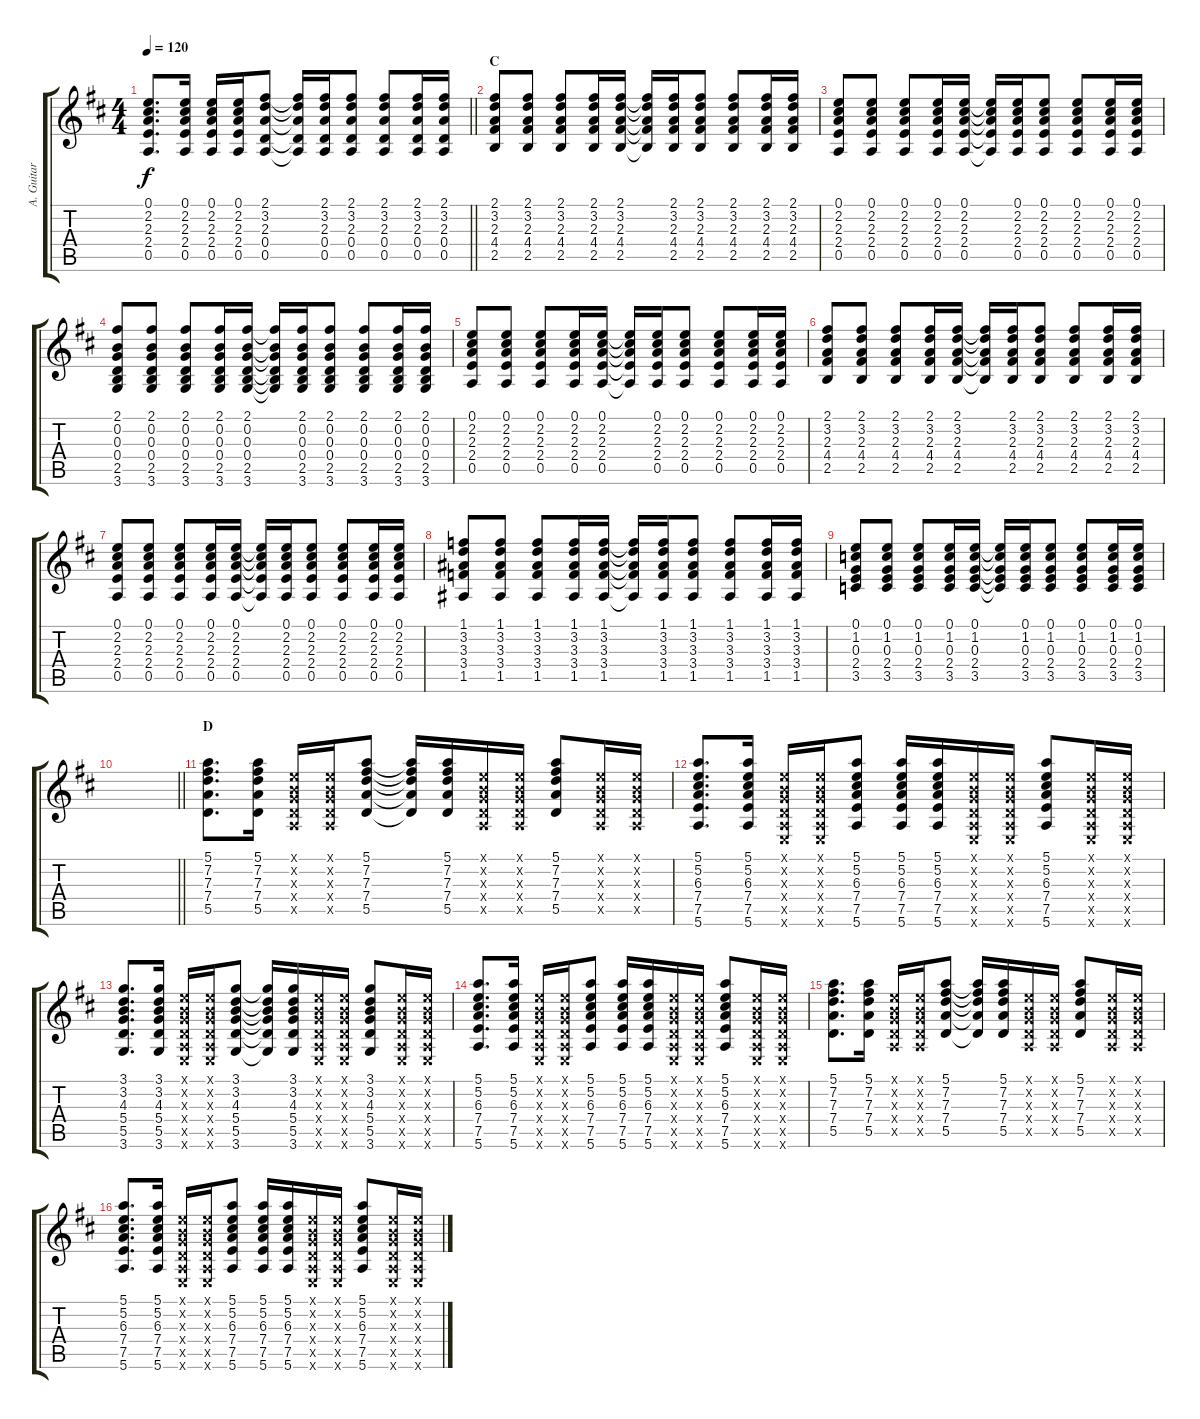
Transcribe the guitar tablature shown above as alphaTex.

\track ("A. Guitar II" "A. Guitar ") {instrument acousticguitarsteel}
\staff {score tabs}
\tuning (E4 B3 G3 D3 A2 E2) {hide}
\ts (4 4)
\tempo 120
\clef g2
\barLineRight lightlight
\ks d
(0.1 2.2 2.3 2.4 0.5).8{d dy f} (0.1 2.2 2.3 2.4 0.5).16 (0.1 2.2 2.3 2.4 0.5).16 (0.1 2.2 2.3 2.4 0.5).16 (2.1 3.2 2.3 0.4 0.5).8 (2.1{t} 3.2{t} 2.3{t} 0.4{t} 0.5{t}).16 (2.1 3.2 2.3 0.4 0.5).16 (2.1 3.2 2.3 0.4 0.5).8 (2.1 3.2 2.3 0.4 0.5).8 (2.1 3.2 2.3 0.4 0.5).16 (2.1 3.2 2.3 0.4 0.5).16 |
\section ("" "C")
(2.1 3.2 2.3 4.4 2.5).8 (2.1 3.2 2.3 4.4 2.5).8 (2.1 3.2 2.3 4.4 2.5).8 (2.1 3.2 2.3 4.4 2.5).16 (2.1 3.2 2.3 4.4 2.5).16 (2.1{t} 3.2{t} 2.3{t} 4.4{t} 2.5{t}).16 (2.1 3.2 2.3 4.4 2.5).16 (2.1 3.2 2.3 4.4 2.5).8 (2.1 3.2 2.3 4.4 2.5).8 (2.1 3.2 2.3 4.4 2.5).16 (2.1 3.2 2.3 4.4 2.5).16 |
(0.1 2.2 2.3 2.4 0.5).8 (0.1 2.2 2.3 2.4 0.5).8 (0.1 2.2 2.3 2.4 0.5).8 (0.1 2.2 2.3 2.4 0.5).16 (0.1 2.2 2.3 2.4 0.5).16 (0.1{t} 2.2{t} 2.3{t} 2.4{t} 0.5{t}).16 (0.1 2.2 2.3 2.4 0.5).16 (0.1 2.2 2.3 2.4 0.5).8 (0.1 2.2 2.3 2.4 0.5).8 (0.1 2.2 2.3 2.4 0.5).16 (0.1 2.2 2.3 2.4 0.5).16 |
(2.1 0.2 0.3 0.4 2.5 3.6).8 (2.1 0.2 0.3 0.4 2.5 3.6).8 (2.1 0.2 0.3 0.4 2.5 3.6).8 (2.1 0.2 0.3 0.4 2.5 3.6).16 (2.1 0.2 0.3 0.4 2.5 3.6).16 (2.1{t} 0.2{t} 0.3{t} 0.4{t} 2.5{t} 3.6{t}).16 (2.1 0.2 0.3 0.4 2.5 3.6).16 (2.1 0.2 0.3 0.4 2.5 3.6).8 (2.1 0.2 0.3 0.4 2.5 3.6).8 (2.1 0.2 0.3 0.4 2.5 3.6).16 (2.1 0.2 0.3 0.4 2.5 3.6).16 |
(0.1 2.2 2.3 2.4 0.5).8 (0.1 2.2 2.3 2.4 0.5).8 (0.1 2.2 2.3 2.4 0.5).8 (0.1 2.2 2.3 2.4 0.5).16 (0.1 2.2 2.3 2.4 0.5).16 (0.1{t} 2.2{t} 2.3{t} 2.4{t} 0.5{t}).16 (0.1 2.2 2.3 2.4 0.5).16 (0.1 2.2 2.3 2.4 0.5).8 (0.1 2.2 2.3 2.4 0.5).8 (0.1 2.2 2.3 2.4 0.5).16 (0.1 2.2 2.3 2.4 0.5).16 |
(2.1 3.2 2.3 4.4 2.5).8 (2.1 3.2 2.3 4.4 2.5).8 (2.1 3.2 2.3 4.4 2.5).8 (2.1 3.2 2.3 4.4 2.5).16 (2.1 3.2 2.3 4.4 2.5).16 (2.1{t} 3.2{t} 2.3{t} 4.4{t} 2.5{t}).16 (2.1 3.2 2.3 4.4 2.5).16 (2.1 3.2 2.3 4.4 2.5).8 (2.1 3.2 2.3 4.4 2.5).8 (2.1 3.2 2.3 4.4 2.5).16 (2.1 3.2 2.3 4.4 2.5).16 |
(0.1 2.2 2.3 2.4 0.5).8 (0.1 2.2 2.3 2.4 0.5).8 (0.1 2.2 2.3 2.4 0.5).8 (0.1 2.2 2.3 2.4 0.5).16 (0.1 2.2 2.3 2.4 0.5).16 (0.1{t} 2.2{t} 2.3{t} 2.4{t} 0.5{t}).16 (0.1 2.2 2.3 2.4 0.5).16 (0.1 2.2 2.3 2.4 0.5).8 (0.1 2.2 2.3 2.4 0.5).8 (0.1 2.2 2.3 2.4 0.5).16 (0.1 2.2 2.3 2.4 0.5).16 |
(1.1 3.2 3.3 3.4 1.5).8 (1.1 3.2 3.3 3.4 1.5).8 (1.1 3.2 3.3 3.4 1.5).8 (1.1 3.2 3.3 3.4 1.5).16 (1.1 3.2 3.3 3.4 1.5).16 (1.1{t} 3.2{t} 3.3{t} 3.4{t} 1.5{t}).16 (1.1 3.2 3.3 3.4 1.5).16 (1.1 3.2 3.3 3.4 1.5).8 (1.1 3.2 3.3 3.4 1.5).8 (1.1 3.2 3.3 3.4 1.5).16 (1.1 3.2 3.3 3.4 1.5).16 |
(0.1 1.2 0.3 2.4 3.5).8 (0.1 1.2 0.3 2.4 3.5).8 (0.1 1.2 0.3 2.4 3.5).8 (0.1 1.2 0.3 2.4 3.5).16 (0.1 1.2 0.3 2.4 3.5).16 (0.1{t} 1.2{t} 0.3{t} 2.4{t} 3.5{t}).16 (0.1 1.2 0.3 2.4 3.5).16 (0.1 1.2 0.3 2.4 3.5).8 (0.1 1.2 0.3 2.4 3.5).8 (0.1 1.2 0.3 2.4 3.5).16 (0.1 1.2 0.3 2.4 3.5).16 |
\barLineRight lightlight
|
\section ("" "D")
(5.1 7.2 7.3 7.4 5.5).8{d} (5.1 7.2 7.3 7.4 5.5).16 (0.1{x} 0.2{x} 0.3{x} 0.4{x} 0.5{x}).16 (0.1{x} 0.2{x} 0.3{x} 0.4{x} 0.5{x}).16 (5.1 7.2 7.3 7.4 5.5).8 (5.1{t} 7.2{t} 7.3{t} 7.4{t} 5.5{t}).16 (5.1 7.2 7.3 7.4 5.5).16 (0.1{x} 0.2{x} 0.3{x} 0.4{x} 0.5{x}).16 (0.1{x} 0.2{x} 0.3{x} 0.4{x} 0.5{x}).16 (5.1 7.2 7.3 7.4 5.5).8 (0.1{x} 0.2{x} 0.3{x} 0.4{x} 0.5{x}).16 (0.1{x} 0.2{x} 0.3{x} 0.4{x} 0.5{x}).16 |
(5.1 5.2 6.3 7.4 7.5 5.6).8{d} (5.1 5.2 6.3 7.4 7.5 5.6).16 (0.1{x} 0.2{x} 0.3{x} 0.4{x} 0.5{x} 0.6{x}).16 (0.1{x} 0.2{x} 0.3{x} 0.4{x} 0.5{x} 0.6{x}).16 (5.1 5.2 6.3 7.4 7.5 5.6).8 (5.1 5.2 6.3 7.4 7.5 5.6).16 (5.1 5.2 6.3 7.4 7.5 5.6).16 (0.1{x} 0.2{x} 0.3{x} 0.4{x} 0.5{x} 0.6{x}).16 (0.1{x} 0.2{x} 0.3{x} 0.4{x} 0.5{x} 0.6{x}).16 (5.1 5.2 6.3 7.4 7.5 5.6).8 (0.1{x} 0.2{x} 0.3{x} 0.4{x} 0.5{x} 0.6{x}).16 (0.1{x} 0.2{x} 0.3{x} 0.4{x} 0.5{x} 0.6{x}).16 |
(3.1 3.2 4.3 5.4 5.5 3.6).8{d} (3.1 3.2 4.3 5.4 5.5 3.6).16 (0.1{x} 0.2{x} 0.3{x} 0.4{x} 0.5{x} 0.6{x}).16 (0.1{x} 0.2{x} 0.3{x} 0.4{x} 0.5{x} 0.6{x}).16 (3.1 3.2 4.3 5.4 5.5 3.6).8 (3.1{t} 3.2{t} 4.3{t} 5.4{t} 5.5{t} 3.6{t}).16 (3.1 3.2 4.3 5.4 5.5 3.6).16 (0.1{x} 0.2{x} 0.3{x} 0.4{x} 0.5{x} 0.6{x}).16 (0.1{x} 0.2{x} 0.3{x} 0.4{x} 0.5{x} 0.6{x}).16 (3.1 3.2 4.3 5.4 5.5 3.6).8 (0.1{x} 0.2{x} 0.3{x} 0.4{x} 0.5{x} 0.6{x}).16 (0.1{x} 0.2{x} 0.3{x} 0.4{x} 0.5{x} 0.6{x}).16 |
(5.1 5.2 6.3 7.4 7.5 5.6).8{d} (5.1 5.2 6.3 7.4 7.5 5.6).16 (0.1{x} 0.2{x} 0.3{x} 0.4{x} 0.5{x} 0.6{x}).16 (0.1{x} 0.2{x} 0.3{x} 0.4{x} 0.5{x} 0.6{x}).16 (5.1 5.2 6.3 7.4 7.5 5.6).8 (5.1 5.2 6.3 7.4 7.5 5.6).16 (5.1 5.2 6.3 7.4 7.5 5.6).16 (0.1{x} 0.2{x} 0.3{x} 0.4{x} 0.5{x} 0.6{x}).16 (0.1{x} 0.2{x} 0.3{x} 0.4{x} 0.5{x} 0.6{x}).16 (5.1 5.2 6.3 7.4 7.5 5.6).8 (0.1{x} 0.2{x} 0.3{x} 0.4{x} 0.5{x} 0.6{x}).16 (0.1{x} 0.2{x} 0.3{x} 0.4{x} 0.5{x} 0.6{x}).16 |
(5.1 7.2 7.3 7.4 5.5).8{d} (5.1 7.2 7.3 7.4 5.5).16 (0.1{x} 0.2{x} 0.3{x} 0.4{x} 0.5{x}).16 (0.1{x} 0.2{x} 0.3{x} 0.4{x} 0.5{x}).16 (5.1 7.2 7.3 7.4 5.5).8 (5.1{t} 7.2{t} 7.3{t} 7.4{t} 5.5{t}).16 (5.1 7.2 7.3 7.4 5.5).16 (0.1{x} 0.2{x} 0.3{x} 0.4{x} 0.5{x}).16 (0.1{x} 0.2{x} 0.3{x} 0.4{x} 0.5{x}).16 (5.1 7.2 7.3 7.4 5.5).8 (0.1{x} 0.2{x} 0.3{x} 0.4{x} 0.5{x}).16 (0.1{x} 0.2{x} 0.3{x} 0.4{x} 0.5{x}).16 |
(5.1 5.2 6.3 7.4 7.5 5.6).8{d} (5.1 5.2 6.3 7.4 7.5 5.6).16 (0.1{x} 0.2{x} 0.3{x} 0.4{x} 0.5{x} 0.6{x}).16 (0.1{x} 0.2{x} 0.3{x} 0.4{x} 0.5{x} 0.6{x}).16 (5.1 5.2 6.3 7.4 7.5 5.6).8 (5.1 5.2 6.3 7.4 7.5 5.6).16 (5.1 5.2 6.3 7.4 7.5 5.6).16 (0.1{x} 0.2{x} 0.3{x} 0.4{x} 0.5{x} 0.6{x}).16 (0.1{x} 0.2{x} 0.3{x} 0.4{x} 0.5{x} 0.6{x}).16 (5.1 5.2 6.3 7.4 7.5 5.6).8 (0.1{x} 0.2{x} 0.3{x} 0.4{x} 0.5{x} 0.6{x}).16 (0.1{x} 0.2{x} 0.3{x} 0.4{x} 0.5{x} 0.6{x}).16
